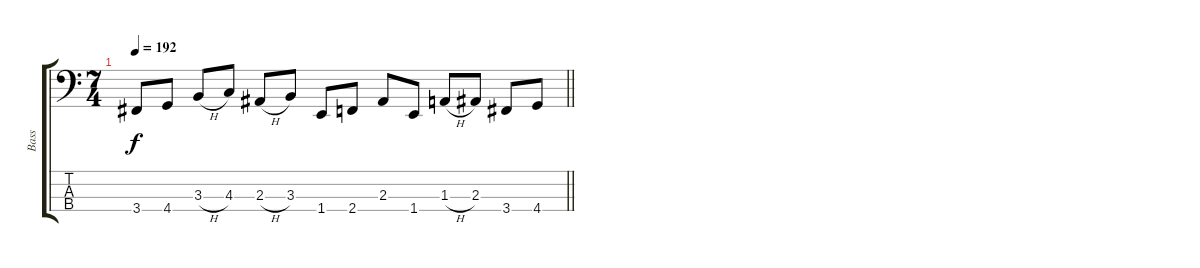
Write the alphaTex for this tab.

\track ("Bass" "Bass") {instrument electricbasspick}
\staff {score tabs}
\tuning (Gb2 Db2 Ab1 Eb1) {hide}
\ts (7 4)
\tempo 192
\clef f4
\barLineRight lightlight
\ks c
3.4.8{dy f} 4.4.8 3.3{h}.8 4.3.8 2.3{h}.8 3.3.8 1.4.8 2.4.8 2.3.8 1.4.8 1.3{h}.8 2.3.8 3.4.8 4.4.8
